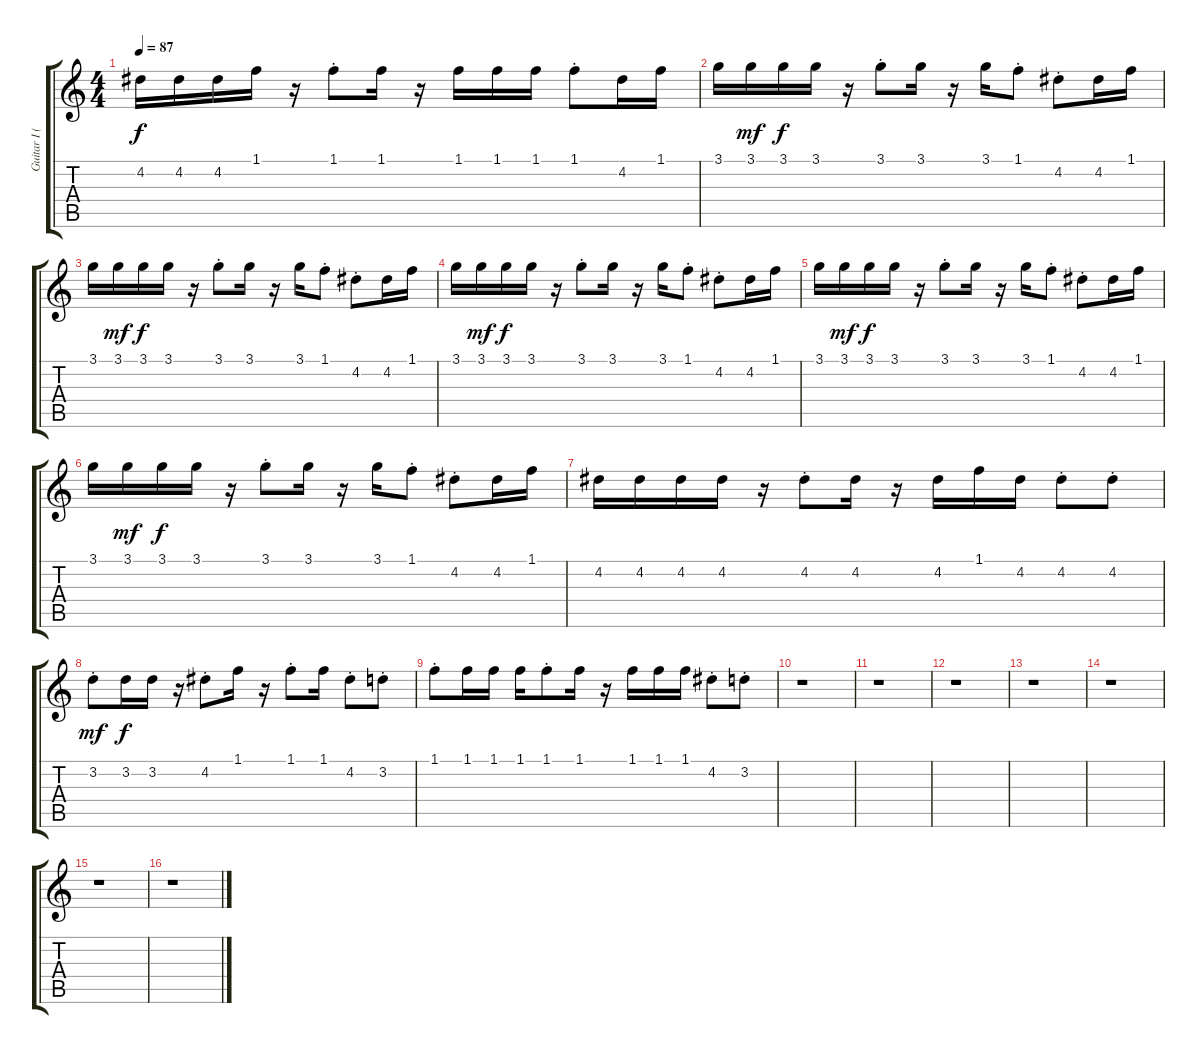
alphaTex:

\track ("Guitar I (Rutherford)" "Guitar I (") {instrument electricguitarmuted}
\staff {score tabs}
\tuning (E4 B3 G3 D3 A2 E2) {hide}
\ts (4 4)
\tempo 87
\clef g2
\ks c
4.2.16{dy f} 4.2.16 4.2.16 1.1.16 r.16 1.1{st}.8 1.1.16 r.16 1.1.16 1.1.16 1.1.16 1.1{st}.8 4.2.16 1.1.16 |
3.1.16 3.1.16{dy mf} 3.1.16{dy f} 3.1.16 r.16 3.1{st}.8 3.1.16 r.16 3.1.16 1.1{st}.8 4.2{st}.8 4.2.16 1.1.16 |
3.1.16 3.1.16{dy mf} 3.1.16{dy f} 3.1.16 r.16 3.1{st}.8 3.1.16 r.16 3.1.16 1.1{st}.8 4.2{st}.8 4.2.16 1.1.16 |
3.1.16 3.1.16{dy mf} 3.1.16{dy f} 3.1.16 r.16 3.1{st}.8 3.1.16 r.16 3.1.16 1.1{st}.8 4.2{st}.8 4.2.16 1.1.16 |
3.1.16 3.1.16{dy mf} 3.1.16{dy f} 3.1.16 r.16 3.1{st}.8 3.1.16 r.16 3.1.16 1.1{st}.8 4.2{st}.8 4.2.16 1.1.16 |
3.1.16 3.1.16{dy mf} 3.1.16{dy f} 3.1.16 r.16 3.1{st}.8 3.1.16 r.16 3.1.16 1.1{st}.8 4.2{st}.8 4.2.16 1.1.16 |
4.2.16 4.2.16 4.2.16 4.2.16 r.16 4.2{st}.8 4.2.16 r.16 4.2.16 1.1.16 4.2.16 4.2{st}.8 4.2{st}.8 |
3.2{st}.8{dy mf} 3.2.16{dy f} 3.2.16 r.16 4.2{st}.8 1.1.16 r.16 1.1{st}.8 1.1.16 4.2{st}.8 3.2{st}.8 |
1.1{st}.8 1.1.16 1.1.16 1.1.16 1.1{st}.8 1.1.16 r.16 1.1.16 1.1.16 1.1.16 4.2{st}.8 3.2{st}.8 |
r.1 |
r.1 |
r.1 |
r.1 |
r.1 |
r.1 |
r.1
